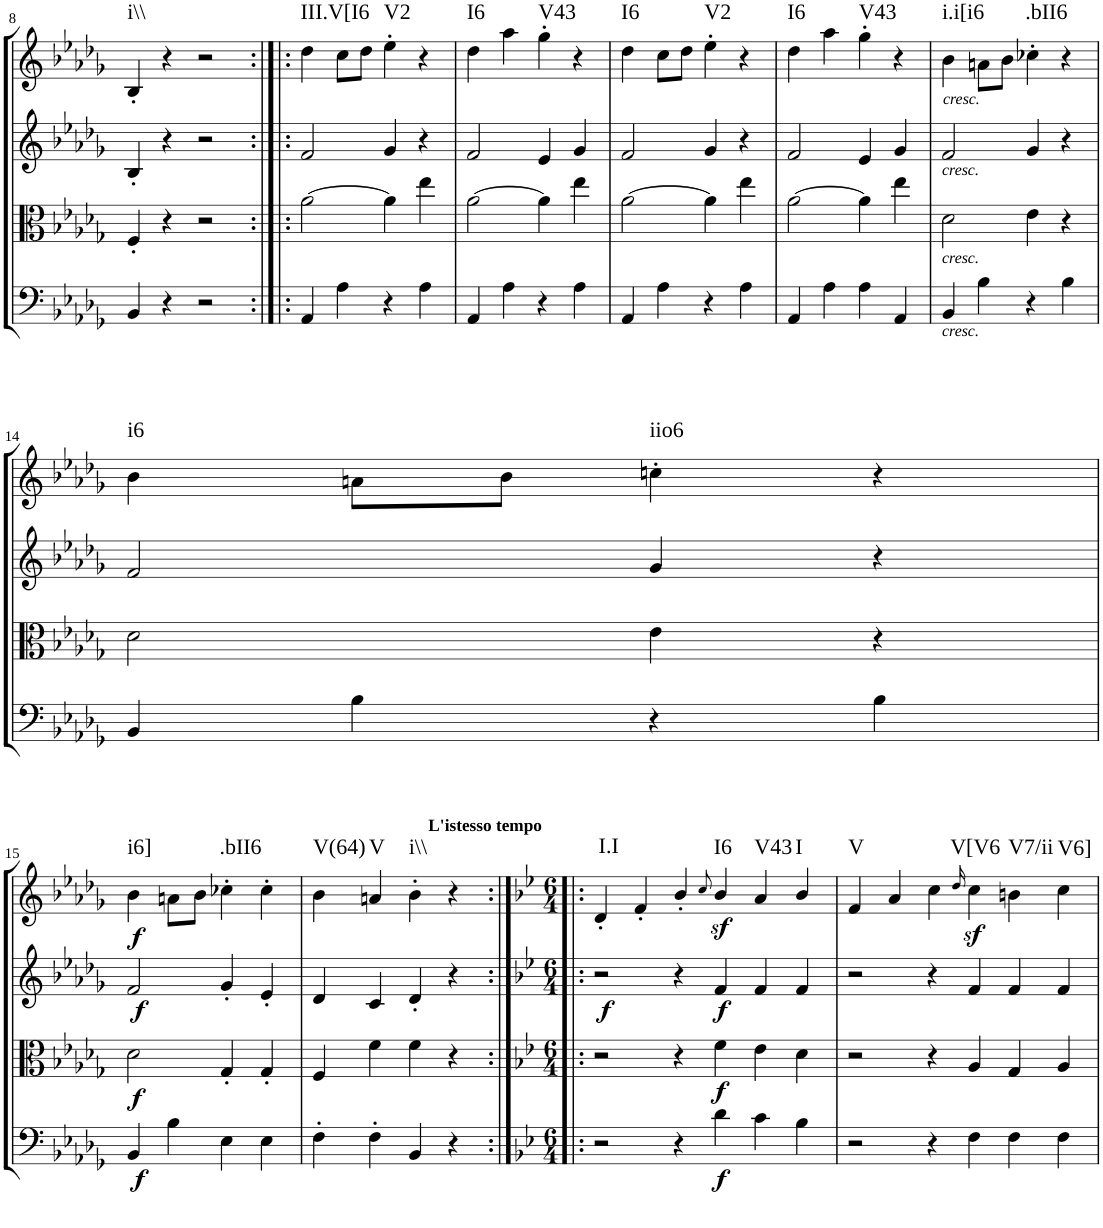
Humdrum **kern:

**kern	**dynam	**kern	**dynam	**kern	**dynam	**kern	**dynam	**harte
*part4	*part4	*part3	*part3	*part2	*part2	*part1	*part1	*part1
*staff4	*staff4	*staff3	*staff3	*staff2	*staff2	*staff1	*staff1	*
*I"Cello	*	*I"Viola	*	*I"2nd Violin	*	*I"1st Violin	*	*
*	*	*I'Vla	*	*I'Vln	*	*I'Vln	*	*
!!LO:PB:g=z
*clefF4	*	*clefC3	*	*clefG2	*	*clefG2	*	*
*k[b-e-a-d-g-]	*	*k[b-e-a-d-g-]	*	*k[b-e-a-d-g-]	*	*k[b-e-a-d-g-]	*	*
*b-:	*	*b-:	*	*b-:	*	*b-:	*	*
*M2/2	*	*M2/2	*	*M2/2	*	*M2/2	*	*
*met(c|)	*	*met(c|)	*	*met(c|)	*	*met(c|)	*	*
=8	=8	=8	=8	=8	=8	=8	=8	=8
!	!	!	!	!	!	!	!	!LO:H:kt=i\\
4BB-/	.	4F'/	.	4B-'/	.	4B-'/	.	N
4r	.	4r	.	4r	.	4r	.	.
2r	.	2r	.	2r	.	2r	.	.
=9:|!|:	=9:|!|:	=9:|!|:	=9:|!|:	=9:|!|:	=9:|!|:	=9:|!|:	=9:|!|:	=9:|!|:
!	!	!	!	!	!	!	!	!LO:H:kt=III.V[I6
4AA-/	.	[2a-\	.	2f/	.	4dd-\	.	N
4A-\	.	.	.	.	.	8cc\L	.	.
.	.	.	.	.	.	8dd-\J	.	.
!	!	!	!	!	!	!	!	!LO:H:kt=V2
4r	.	4a-\]	.	4g-/	.	4ee-'\	.	N
4A-\	.	4ee-\	.	4r	.	4r	.	.
=10	=10	=10	=10	=10	=10	=10	=10	=10
!	!	!	!	!	!	!	!	!LO:H:kt=I6
4AA-/	.	[2a-\	.	2f/	.	4dd-\	.	N
4A-\	.	.	.	.	.	4aa-\	.	.
!	!	!	!	!	!	!	!	!LO:H:kt=V43
4r	.	4a-\]	.	4e-/	.	4gg-'\	.	N
4A-\	.	4ee-\	.	4g-/	.	4r	.	.
=11	=11	=11	=11	=11	=11	=11	=11	=11
!	!	!	!	!	!	!	!	!LO:H:kt=I6
4AA-/	.	[2a-\	.	2f/	.	4dd-\	.	N
4A-\	.	.	.	.	.	8cc\L	.	.
.	.	.	.	.	.	8dd-\J	.	.
!	!	!	!	!	!	!	!	!LO:H:kt=V2
4r	.	4a-\]	.	4g-/	.	4ee-'\	.	N
4A-\	.	4ee-\	.	4r	.	4r	.	.
=12	=12	=12	=12	=12	=12	=12	=12	=12
!	!	!	!	!	!	!	!	!LO:H:kt=I6
4AA-/	.	[2a-\	.	2f/	.	4dd-\	.	N
4A-\	.	.	.	.	.	4aa-\	.	.
!	!	!	!	!	!	!	!	!LO:H:kt=V43
4A-\	.	4a-\]	.	4e-/	.	4gg-'\	.	N
4AA-/	.	4ee-\	.	4g-/	.	4r	.	.
=13	=13	=13	=13	=13	=13	=13	=13	=13
!	!	!	!	!	!	!LO:TX:b:i:t=cresc.	!	!
!	!	!	!	!LO:TX:b:i:t=cresc.	!	!	!	!
!	!	!LO:TX:b:i:t=cresc.	!	!	!	!	!	!
!LO:TX:b:i:t=cresc.	!	!	!	!	!	!	!	!LO:H:kt=i.i[i6
4BB-/	.	2d-\	.	2f/	.	4b-\	.	N
4B-\	.	.	.	.	.	8an\L	.	.
.	.	.	.	.	.	8b-\J	.	.
!	!	!	!	!	!	!	!	!LO:H:kt=.bII6
4r	.	4e-\	.	4g-/	.	4cc-X'\	.	N
4B-\	.	4r	.	4r	.	4r	.	.
!!LO:LB:g=z
=14	=14	=14	=14	=14	=14	=14	=14	=14
!	!	!	!	!	!	!	!	!LO:H:kt=i6
4BB-/	.	2d-\	.	2f/	.	4b-\	.	N
4B-\	.	.	.	.	.	8an\L	.	.
.	.	.	.	.	.	8b-\J	.	.
!	!	!	!	!	!	!	!	!LO:H:kt=iio6
4r	.	4e-\	.	4g-/	.	4ccn'\	.	N
4B-\	.	4r	.	4r	.	4r	.	.
!!LO:LB:g=z
=15	=15	=15	=15	=15	=15	=15	=15	=15
!	!LO:DY:b	!	!LO:DY:b	!	!LO:DY:b	!	!LO:DY:b	!LO:H:kt=i6]
4BB-/	f	2d-\	f	2f/	f	4b-\	f	N
4B-\	.	.	.	.	.	8an\L	.	.
.	.	.	.	.	.	8b-\J	.	.
!	!	!	!	!	!	!	!	!LO:H:kt=.bII6
4E-\	.	4G-'/	.	4g-'/	.	4cc-X'\	.	N
4E-\	.	4G-'/	.	4e-'/	.	4cc-'\	.	.
=16	=16	=16	=16	=16	=16	=16	=16	=16
!	!	!	!	!	!	!	!	!LO:H:kt=V(64)
4F'\	.	4F/	.	4d-/	.	4b-\	.	N
!	!	!	!	!	!	!	!	!LO:H:kt=V
4F'\	.	4f\	.	4c/	.	4an/	.	N
!	!	!	!	!	!	!	!	!LO:H:kt=i\\
4BB-/	.	4f\	.	4d-'/	.	4b-'\	.	N
4r	.	4r	.	4r	.	4r	.	.
=17:|!|:	=17:|!|:	=17:|!|:	=17:|!|:	=17:|!|:	=17:|!|:	=17:|!|:	=17:|!|:	=17:|!|:
*k[b-e-]	*	*k[b-e-]	*	*k[b-e-]	*	*k[b-e-]	*	*
*g:	*	*g:	*	*g:	*	*g:	*	*
*M6/4	*	*M6/4	*	*M6/4	*	*M6/4	*	*
!	!	!	!	!	!	!LO:TX:a:B:t=L'istesso tempo	!	!
!	!	!	!	!	!LO:DY:b	!	!	!LO:H:kt=I.I
2r	.	2r	.	2r	f	4d'/	.	N
.	.	.	.	.	.	4f'/	.	.
4r	.	4r	.	4r	.	4b-'/	.	.
.	.	.	.	.	.	8qcc/	.	.
!	!LO:DY:b	!	!LO:DY:b	!	!LO:DY:b	!	!LO:DY:b	!LO:H:kt=I6
4d\	f	4f\	f	4f/	f	4b-/	sf	N
!	!	!	!	!	!	!	!	!LO:H:kt=V43
4c\	.	4e-\	.	4f/	.	4a/	.	N
!	!	!	!	!	!	!	!	!LO:H:kt=I
4B-\	.	4d\	.	4f/	.	4b-/	.	N
=18	=18	=18	=18	=18	=18	=18	=18	=18
!	!	!	!	!	!	!	!	!LO:H:kt=V
2r	.	2r	.	2r	.	4f/	.	N
.	.	.	.	.	.	4a/	.	.
4r	.	4r	.	4r	.	4cc\	.	.
.	.	.	.	.	.	16qdd/	.	.
!	!	!	!	!	!	!	!LO:DY:b	!LO:H:kt=V[V6
4F\	.	4A/	.	4f/	.	4cc\	sf	N
!	!	!	!	!	!	!	!	!LO:H:kt=V7/ii
4F\	.	4G/	.	4f/	.	4bn\	.	N
!	!	!	!	!	!	!	!	!LO:H:kt=V6]
4F\	.	4A/	.	4f/	.	4cc\	.	N
=	=	=	=	=	=	=	=	=
*-	*-	*-	*-	*-	*-	*-	*-	*-
